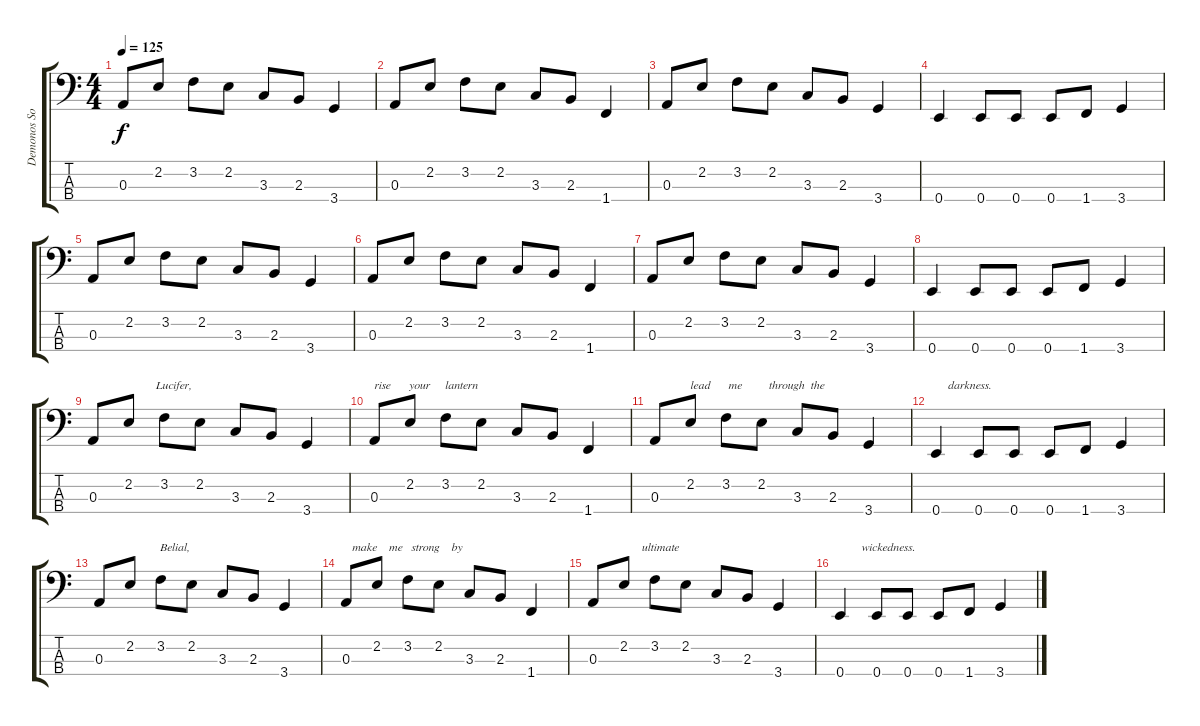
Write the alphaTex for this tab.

\track ("Demonos Sova" "Demonos So") {instrument electricbassfinger}
\staff {score tabs}
\tuning (G2 D2 A1 E1) {hide}
\ts (4 4)
\tempo 125
\clef f4
\ks c
0.3.8{dy f} 2.2.8 3.2.8 2.2.8 3.3.8 2.3.8 3.4.4 |
0.3.8 2.2.8 3.2.8 2.2.8 3.3.8 2.3.8 1.4.4 |
0.3.8 2.2.8 3.2.8 2.2.8 3.3.8 2.3.8 3.4.4 |
0.4.4 0.4.8 0.4.8 0.4.8 1.4.8 3.4.4 |
0.3.8 2.2.8 3.2.8 2.2.8 3.3.8 2.3.8 3.4.4 |
0.3.8 2.2.8 3.2.8 2.2.8 3.3.8 2.3.8 1.4.4 |
0.3.8 2.2.8 3.2.8 2.2.8 3.3.8 2.3.8 3.4.4 |
0.4.4 0.4.8 0.4.8 0.4.8 1.4.8 3.4.4 |
0.3.8 2.2.8{txt "         Lucifer,"} 3.2.8 2.2.8 3.3.8 2.3.8 3.4.4 |
0.3.8{txt "rise      your     lantern"} 2.2.8 3.2.8 2.2.8 3.3.8 2.3.8 1.4.4 |
0.3.8 2.2.8{txt "lead      me         through  the"} 3.2.8 2.2.8 3.3.8 2.3.8 3.4.4 |
0.4.4{txt "    darkness."} 0.4.8 0.4.8 0.4.8 1.4.8 3.4.4 |
0.3.8 2.2.8{txt "          Belial,"} 3.2.8 2.2.8 3.3.8 2.3.8 3.4.4 |
0.3.8{txt "  make    me   strong    by"} 2.2.8 3.2.8 2.2.8 3.3.8 2.3.8 1.4.4 |
0.3.8 2.2.8{txt "      ultimate"} 3.2.8 2.2.8 3.3.8 2.3.8 3.4.4 |
0.4.4{txt "       wickedness."} 0.4.8 0.4.8 0.4.8 1.4.8 3.4.4
